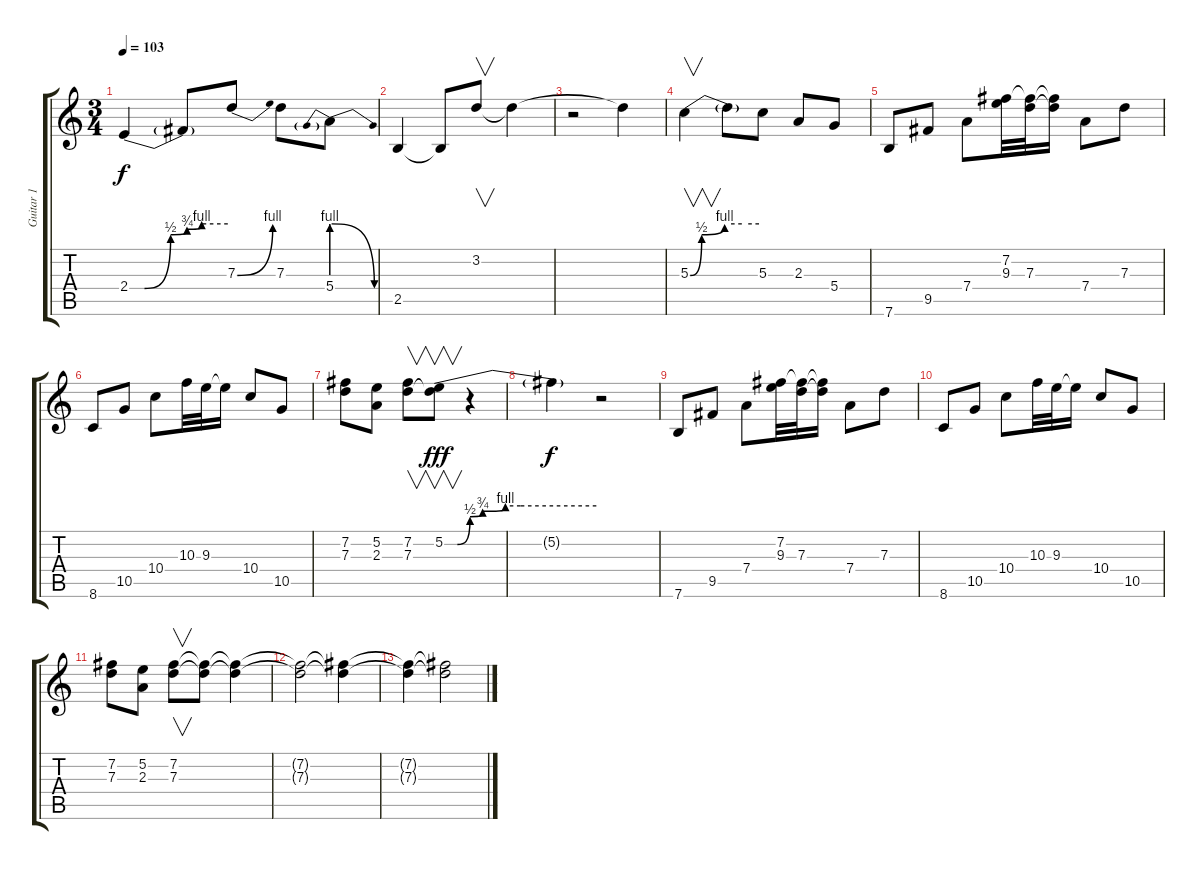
\track ("Guitar 1" "Guitar 1") {instrument overdrivenguitar}
\staff {score tabs}
\tuning (E4 B3 G3 D3 A2 E2) {hide}
\ts (3 4)
\tempo 103
\clef g2
\ks c
2.4{be (custom 0 0 9 0 25 2 35 3 44 4 60 4)}.4{dy f} 2.4{t}.8 7.3{be (bend 0 0 60 4)}.8 7.3.8 5.4{be (prebendrelease 0 4 60 0)}.8 |
2.5.4 2.5{t}.8 3.2.8{v} 3.2{t}.4 |
r.2 3.2{t}.4 |
5.3{be (custom 0 0 10 2 30 4 45 4 60 4)}.4{v} 5.3{t}.8 5.3.8 2.3.8 5.4.8 |
7.6.8 9.5.8 7.4.8 (7.2 9.3).32 (7.2{t} 7.3).32 (7.2{t} 7.3{t}).16 7.4.8 7.3.8 |
8.6.8 10.5.8 10.4.8 10.3.32 9.3.32 9.3{t}.16 10.4.8 10.5.8 |
(7.2 7.3).8 (5.2 2.3).8 (7.2 7.3).8{v} (5.2{be (custom 0 0 5 0 10 2 15 3 24 4 30 4 60 4)} 7.3{t}).8{v dy fff} r.4 |
5.2{t}.4{dy f} r.2 |
7.6.8 9.5.8 7.4.8 (7.2 9.3).32 (7.2{t} 7.3).32 (7.2{t} 7.3{t}).16 7.4.8 7.3.8 |
8.6.8 10.5.8 10.4.8 10.3.32 9.3.32 9.3{t}.16 10.4.8 10.5.8 |
(7.2 7.3).8 (5.2 2.3).8 (7.2 7.3).8{v} (7.2{t} 7.3{t}).8 (7.2{t} 7.3{t}).4 |
(7.2{t} 7.3{t}).2 (7.2{t} 7.3{t}).4 |
(7.2{t} 7.3{t}).4 (7.2{t} 7.3{t}).2
